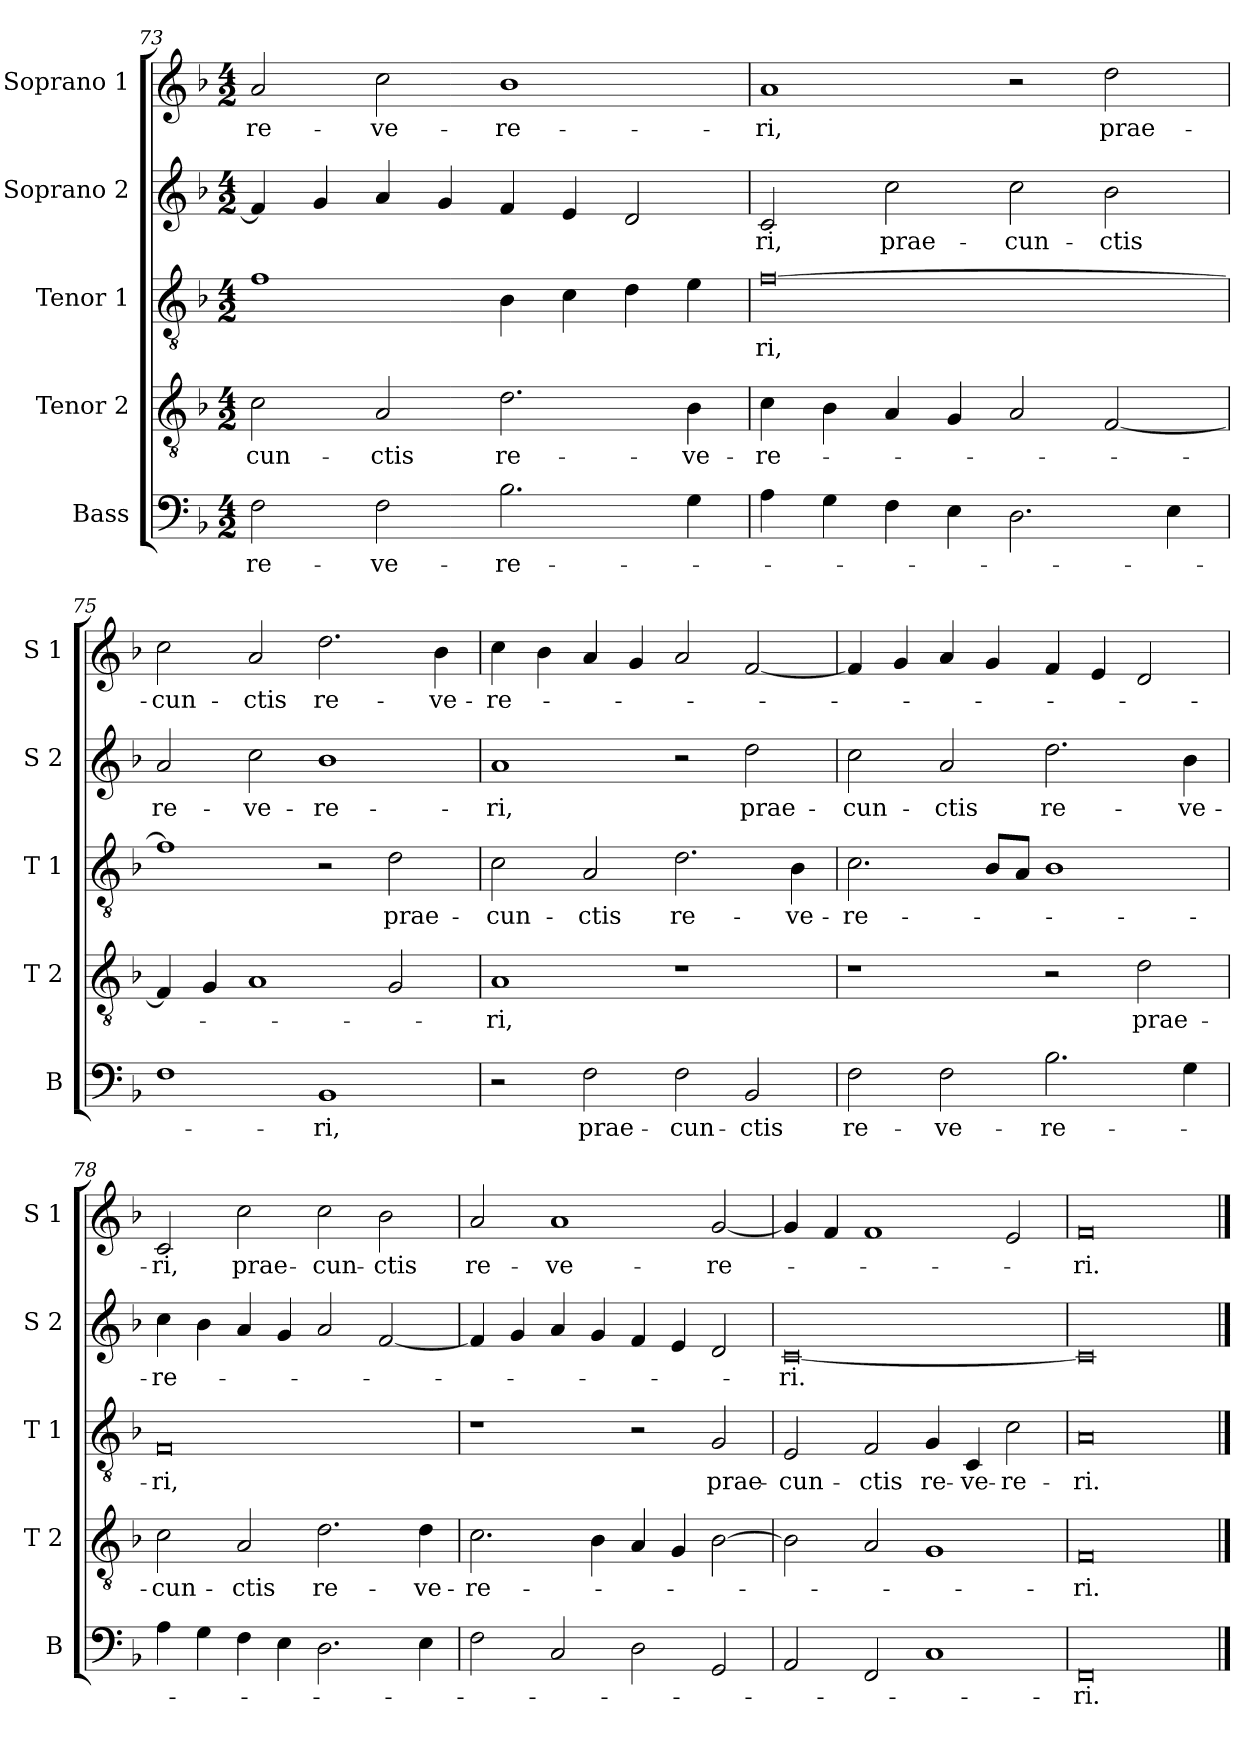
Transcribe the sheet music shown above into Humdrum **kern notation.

**kern	**text	**kern	**text	**kern	**text	**kern	**text	**kern	**text
*part5	*part5	*part4	*part4	*part3	*part3	*part2	*part2	*part1	*part1
*staff5	*staff5	*staff4	*staff4	*staff3	*staff3	*staff2	*staff2	*staff1	*staff1
*I"Bass	*	*I"Tenor 2	*	*I"Tenor 1	*	*I"Soprano 2	*	*I"Soprano 1	*
*I'B	*	*I'T 2	*	*I'T 1	*	*I'S 2	*	*I'S 1	*
*clefF4	*	*clefGv2	*	*clefGv2	*	*clefG2	*	*clefG2	*
*k[b-]	*	*k[b-]	*	*k[b-]	*	*k[b-]	*	*k[b-]	*
*F:	*	*F:	*	*F:	*	*F:	*	*F:	*
*M4/2	*	*M4/2	*	*M4/2	*	*M4/2	*	*M4/2	*
=73	=73	=73	=73	=73	=73	=73	=73	=73	=73
!	!LO:LY:b	!	!LO:LY:b	!	!	!	!	!	!LO:LY:b
2F\	re-	2c\	-cun-	1f	.	4f/]	.	2a/	re-
.	.	.	.	.	.	4g/	.	.	.
!	!LO:LY:b	!	!LO:LY:b	!	!	!	!	!	!LO:LY:b
2F\	-ve-	2A/	-ctis	.	.	4a/	.	2cc\	-ve-
.	.	.	.	.	.	4g/	.	.	.
!	!LO:LY:b	!	!LO:LY:b	!	!	!	!	!	!LO:LY:b
2.B-\	-re-	2.d\	re-	4B-\	.	4f/	.	1b-	-re-
.	.	.	.	4c\	.	4e/	.	.	.
.	.	.	.	4d\	.	2d/	.	.	.
!	!	!	!LO:LY:b	!	!	!	!	!	!
4G\	.	4B-\	-ve-	4e\	.	.	.	.	.
=74	=74	=74	=74	=74	=74	=74	=74	=74	=74
!	!	!	!LO:LY:b	!	!LO:LY:b	!	!LO:LY:b	!	!LO:LY:b
4A\	.	4c\	-re-	[0f	-ri,	2c/	-ri,	1a	-ri,
4G\	.	4B-\	.	.	.	.	.	.	.
!	!	!	!	!	!	!	!LO:LY:b	!	!
4F\	.	4A/	.	.	.	2cc\	prae-	.	.
4E\	.	4G/	.	.	.	.	.	.	.
!	!	!	!	!	!	!	!LO:LY:b	!	!
2.D\	.	2A/	.	.	.	2cc\	-cun-	2r	.
!	!	!	!	!	!	!	!LO:LY:b	!	!LO:LY:b
.	.	[2F/	.	.	.	2b-\	-ctis	2dd\	prae-
4E\	.	.	.	.	.	.	.	.	.
=75	=75	=75	=75	=75	=75	=75	=75	=75	=75
!	!	!	!	!	!	!	!LO:LY:b	!	!LO:LY:b
1F	.	4F/]	.	1f]	.	2a/	re-	2cc\	-cun-
.	.	4G/	.	.	.	.	.	.	.
!	!	!	!	!	!	!	!LO:LY:b	!	!LO:LY:b
.	.	1A	.	.	.	2cc\	-ve-	2a/	-ctis
!	!LO:LY:b	!	!	!	!	!	!LO:LY:b	!	!LO:LY:b
1BB-	-ri,	.	.	2r	.	1b-	-re-	2.dd\	re-
!	!	!	!	!	!LO:LY:b	!	!	!	!
.	.	2G/	.	2d\	prae-	.	.	.	.
!	!	!	!	!	!	!	!	!	!LO:LY:b
.	.	.	.	.	.	.	.	4b-\	-ve-
!!LO:LB:g=z
=76	=76	=76	=76	=76	=76	=76	=76	=76	=76
!	!	!	!LO:LY:b	!	!LO:LY:b	!	!LO:LY:b	!	!LO:LY:b
2r	.	1A	-ri,	2c\	-cun-	1a	-ri,	4cc\	-re-
.	.	.	.	.	.	.	.	4b-\	.
!	!LO:LY:b	!	!	!	!LO:LY:b	!	!	!	!
2F\	prae-	.	.	2A/	-ctis	.	.	4a/	.
.	.	.	.	.	.	.	.	4g/	.
!	!LO:LY:b	!	!	!	!LO:LY:b	!	!	!	!
2F\	-cun-	1r	.	2.d\	re-	2r	.	2a/	.
!	!LO:LY:b	!	!	!	!	!	!LO:LY:b	!	!
2BB-/	-ctis	.	.	.	.	2dd\	prae-	[2f/	.
!	!	!	!	!	!LO:LY:b	!	!	!	!
.	.	.	.	4B-\	-ve-	.	.	.	.
=77	=77	=77	=77	=77	=77	=77	=77	=77	=77
!	!LO:LY:b	!	!	!	!LO:LY:b	!	!LO:LY:b	!	!
2F\	re-	1r	.	2.c\	-re-	2cc\	-cun-	4f/]	.
.	.	.	.	.	.	.	.	4g/	.
!	!LO:LY:b	!	!	!	!	!	!LO:LY:b	!	!
2F\	-ve-	.	.	.	.	2a/	-ctis	4a/	.
.	.	.	.	8B-/L	.	.	.	4g/	.
.	.	.	.	8A/J	.	.	.	.	.
!	!LO:LY:b	!	!	!	!	!	!LO:LY:b	!	!
2.B-\	-re-	2r	.	1B-	.	2.dd\	re-	4f/	.
.	.	.	.	.	.	.	.	4e/	.
!	!	!	!LO:LY:b	!	!	!	!	!	!
.	.	2d\	prae-	.	.	.	.	2d/	.
!	!	!	!	!	!	!	!LO:LY:b	!	!
4G\	.	.	.	.	.	4b-\	-ve-	.	.
=78	=78	=78	=78	=78	=78	=78	=78	=78	=78
!	!	!	!LO:LY:b	!	!LO:LY:b	!	!LO:LY:b	!	!LO:LY:b
4A\	.	2c\	-cun-	0F	-ri,	4cc\	-re-	2c/	-ri,
4G\	.	.	.	.	.	4b-\	.	.	.
!	!	!	!LO:LY:b	!	!	!	!	!	!LO:LY:b
4F\	.	2A/	-ctis	.	.	4a/	.	2cc\	prae-
4E\	.	.	.	.	.	4g/	.	.	.
!	!	!	!LO:LY:b	!	!	!	!	!	!LO:LY:b
2.D\	.	2.d\	re-	.	.	2a/	.	2cc\	-cun-
!	!	!	!	!	!	!	!	!	!LO:LY:b
.	.	.	.	.	.	[2f/	.	2b-\	-ctis
!	!	!	!LO:LY:b	!	!	!	!	!	!
4E\	.	4d\	-ve-	.	.	.	.	.	.
=79	=79	=79	=79	=79	=79	=79	=79	=79	=79
!	!	!	!LO:LY:b	!	!	!	!	!	!LO:LY:b
2F\	.	2.c\	-re-	1r	.	4f/]	.	2a/	re-
.	.	.	.	.	.	4g/	.	.	.
!	!	!	!	!	!	!	!	!	!LO:LY:b
2C/	.	.	.	.	.	4a/	.	1a	-ve-
.	.	4B-\	.	.	.	4g/	.	.	.
2D\	.	4A/	.	2r	.	4f/	.	.	.
.	.	4G/	.	.	.	4e/	.	.	.
!	!	!	!	!	!LO:LY:b	!	!	!	!LO:LY:b
2GG/	.	[2B-\	.	2G/	prae-	2d/	.	[2g/	-re-
=80	=80	=80	=80	=80	=80	=80	=80	=80	=80
!	!	!	!	!	!LO:LY:b	!	!LO:LY:b	!	!
2AA/	.	2B-\]	.	2E/	-cun-	[0c	-ri.	4g/]	.
.	.	.	.	.	.	.	.	4f/	.
!	!	!	!	!	!LO:LY:b	!	!	!	!
2FF/	.	2A/	.	2F/	-ctis	.	.	1f	.
!	!	!	!	!	!LO:LY:b	!	!	!	!
1C	.	1G	.	4G/	re-	.	.	.	.
!	!	!	!	!	!LO:LY:b	!	!	!	!
.	.	.	.	4C/	-ve-	.	.	.	.
!	!	!	!	!	!LO:LY:b	!	!	!	!
.	.	.	.	2c\	-re-	.	.	2e/	.
=81	=81	=81	=81	=81	=81	=81	=81	=81	=81
!	!LO:LY:b	!	!LO:LY:b	!	!LO:LY:b	!	!	!	!LO:LY:b
0FF	-ri.	0F	-ri.	0A	-ri.	0c]	.	0f	-ri.
==	==	==	==	==	==	==	==	==	==
*-	*-	*-	*-	*-	*-	*-	*-	*-	*-
